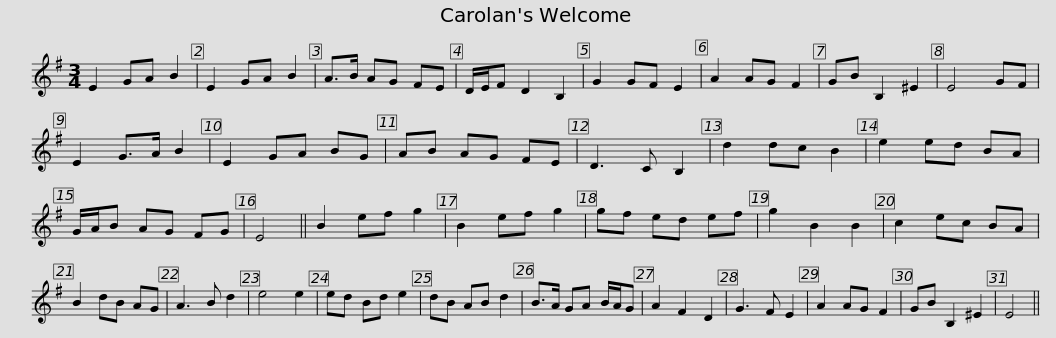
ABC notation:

X:1
L:1/8
M:3/4
I:linebreak $
K:Emin
V:1 treble
V:1
 E2 GA B2 | E2 GA B2 | A>B AG FE | D/E/F D2 B,2 | G2 GF E2 | %5
 A2 AG F2 | GB B,2 ^E2 | E4 GF | E2 G>A B2 |$ E2 GA BG | %10
 AB AG FE | D3 C B,2 | d2 dc B2 | e2 ed BA | G/A/B AG FG | %15
 E4 || B2 ef g2 | B2 ef g2 |$ gf ed ef | g2 B2 B2 | %20
 c2 ec BA | B2 dB AG | A3 B d2 | e4 e2 | ed Bd e2 | %25
 dB AB d2 | B>A GA B/A/G |$ A2 F2 D2 | G3 F E2 | A2 AG F2 | %30
 GB B,2 ^E2 | E4 || %32
